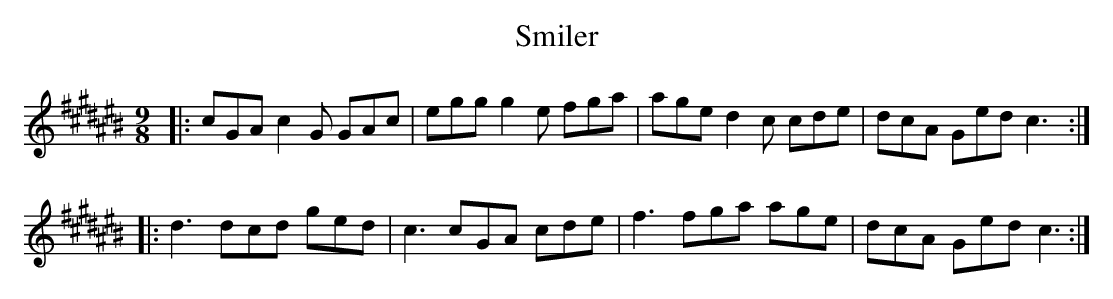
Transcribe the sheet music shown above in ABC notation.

X:1
T: Smiler
M: 9/8
L: 1/8
K: Fdor
K:C#
|:cGA c2 G GAc|egg g2 e fga|age d2 c cde|dcA Ged c3:|
|:d3 dcd ged|c3 cGA cde|f3 fga age|dcA Ged c3:|
